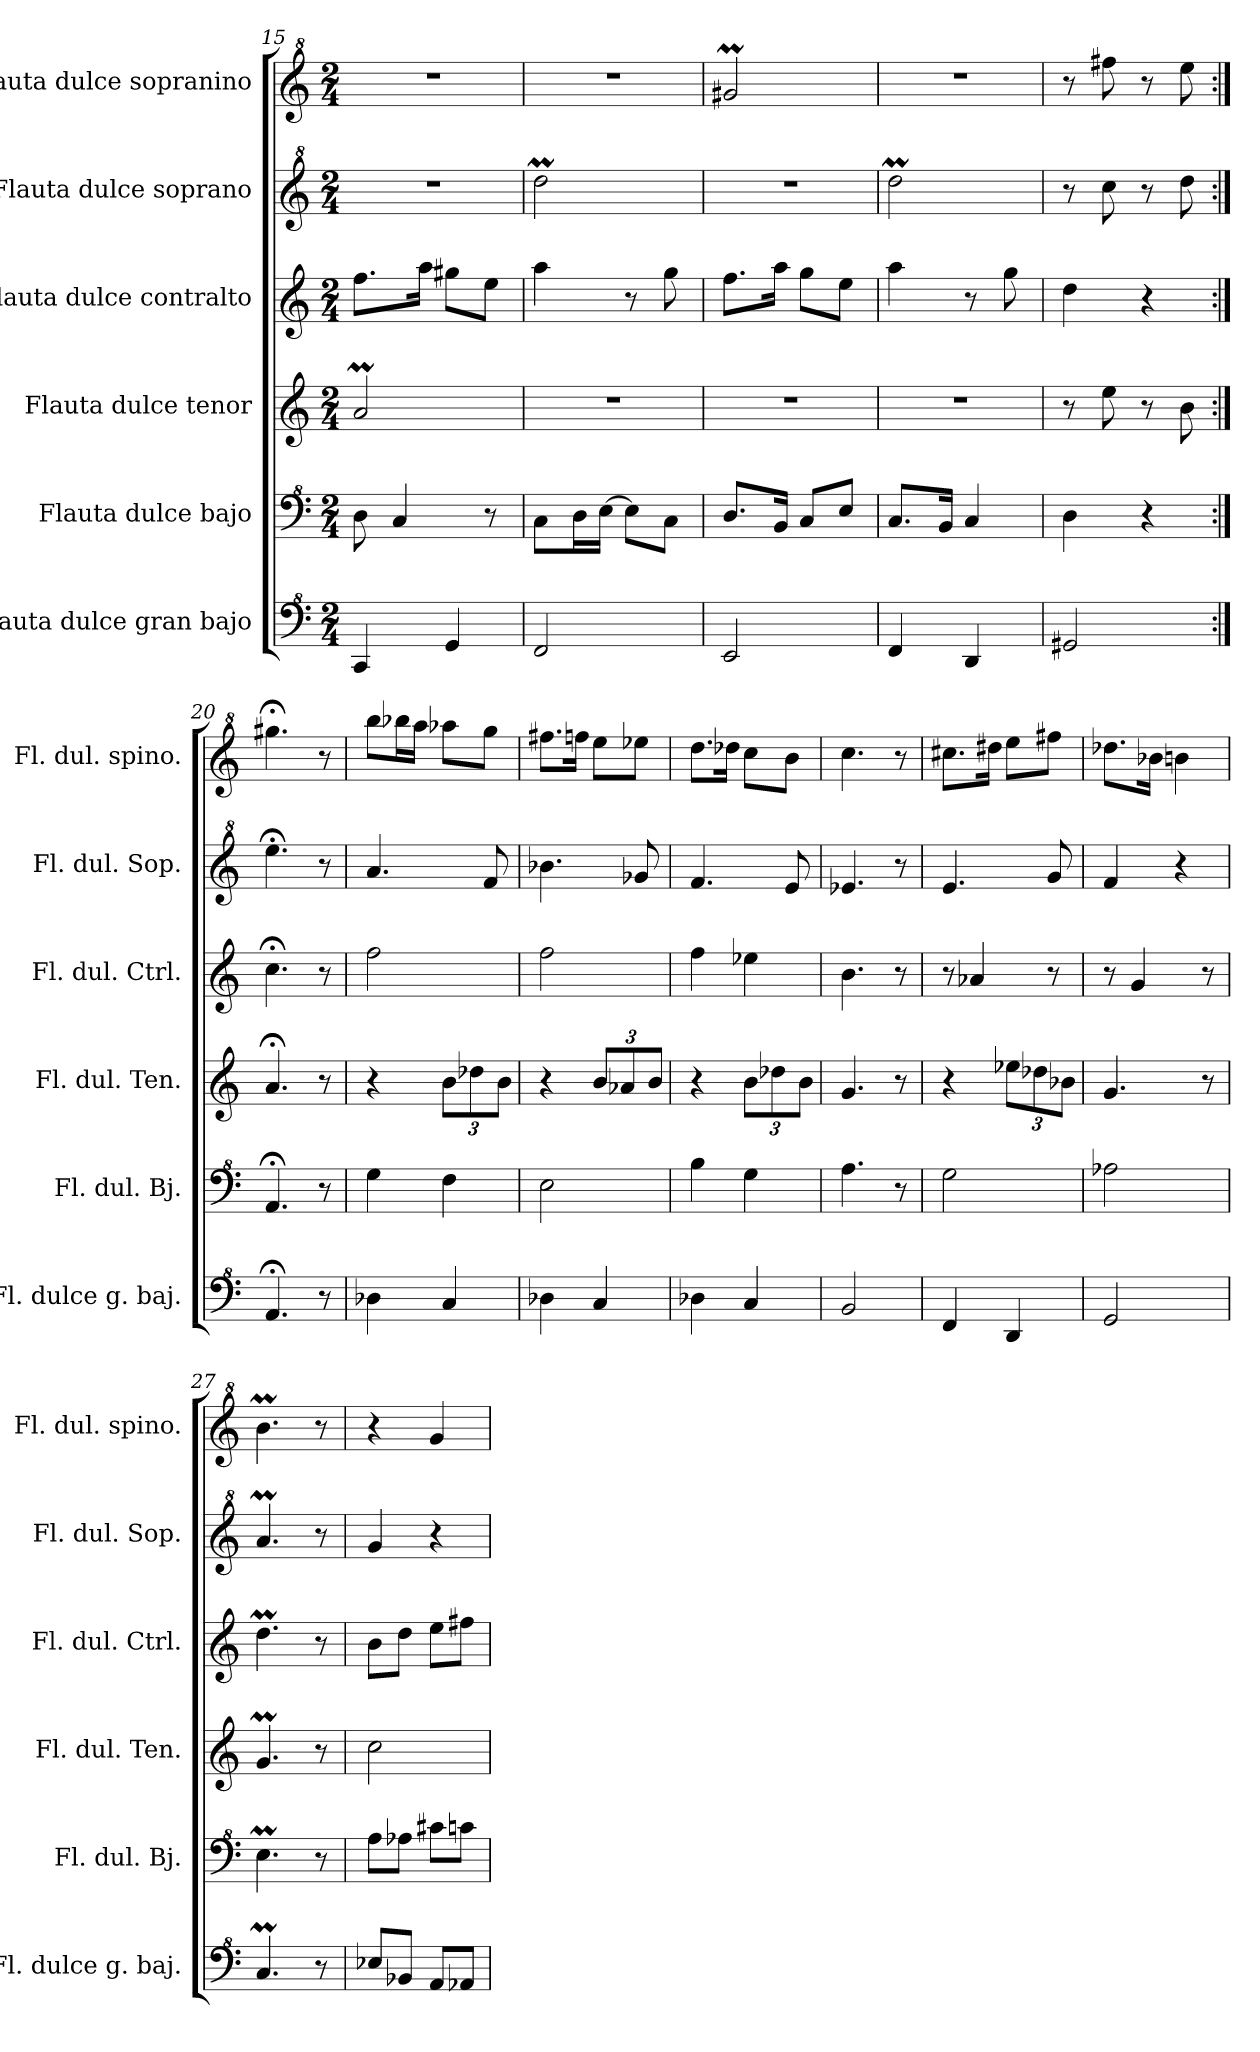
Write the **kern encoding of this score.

**kern	**kern	**kern	**kern	**kern	**kern
*part6	*part5	*part4	*part3	*part2	*part1
*staff6	*staff5	*staff4	*staff3	*staff2	*staff1
*I"Flauta dulce gran bajo	*I"Flauta dulce bajo	*I"Flauta dulce tenor	*I"Flauta dulce contralto	*I"Flauta dulce soprano	*I"Flauta dulce sopranino
*I'Fl. dulce g. baj.	*I'Fl. dul. Bj.	*I'Fl. dul. Ten.	*I'Fl. dul. Ctrl.	*I'Fl. dul. Sop.	*I'Fl. dul. spino.
*clefF^4	*clefF^4	*clefG2	*clefG2	*clefG^2	*clefG^2
*k[]	*k[]	*k[]	*k[]	*k[]	*k[]
*M2/4	*M2/4	*M2/4	*M2/4	*M2/4	*M2/4
=15	=15	=15	=15	=15	=15
4C/	8d\	2aM/	8.ff\L	2r	2r
.	4c/	.	.	.	.
.	.	.	16aa\Jk	.	.
4G/	.	.	8gg#X\L	.	.
.	8r	.	8ee\J	.	.
=16	=16	=16	=16	=16	=16
2F/	8c\L	2r	4aa\	2dddM\	2r
.	16d\L	.	.	.	.
.	[16e\JJ	.	.	.	.
.	8e\L]	.	8r	.	.
.	8c\J	.	8gg\	.	.
=17	=17	=17	=17	=17	=17
2E/	8.d/L	2r	8.ff\L	2r	2gg#Xm/
.	16B/Jk	.	16aa\Jk	.	.
.	8c/L	.	8gg\L	.	.
.	8e/J	.	8ee\J	.	.
!!LO:LB:g=z
=18	=18	=18	=18	=18	=18
4F/	8.c/L	2r	4aa\	2dddM\	2r
.	16B/Jk	.	.	.	.
4D/	4c/	.	8r	.	.
.	.	.	8gg\	.	.
=19	=19	=19	=19	=19	=19
2G#X/	4d\	8r	4dd\	8r	8r
.	.	8ee\	.	8ccc\	8fff#X\
.	4r	8r	4r	8r	8r
.	.	8b\	.	8ddd\	8eee\
=20:|!	=20:|!	=20:|!	=20:|!	=20:|!	=20:|!
4.A;</	4.A;</	4.a;</	4.cc;<\	4.eee;<\	4.ggg#X;<\
8r	8r	8r	8r	8r	8r
=21	=21	=21	=21	=21	=21
*	*	*	*	*	*MM50
4d-X\	4g\	4r	2ff\	4.aa/	8bbb\L
.	.	.	.	.	16bbb-X\L
.	.	.	.	.	16aaa\JJ
*	*	*Xbrackettup	*	*	*
4c/	4f\	12b\L	.	.	8aaa-X\L
.	.	12dd-X\	.	.	.
.	.	.	.	8ff/	8ggg\J
.	.	12b\J	.	.	.
=22	=22	=22	=22	=22	=22
4d-X\	2e\	4r	2ff\	4.bb-X\	8.fff#X\L
.	.	.	.	.	16fffn\Jk
4c/	.	12b/L	.	.	8eee\L
.	.	12a-X/	.	.	.
.	.	.	.	8gg-X/	8eee-X\J
.	.	12b/J	.	.	.
!!LO:PB:g=z
=23	=23	=23	=23	=23	=23
4d-X\	4b\	4r	4ff\	4.ff/	8.ddd\L
.	.	.	.	.	16ddd-X\Jk
4c/	4g\	12b\L	4ee-X\	.	8ccc\L
.	.	12dd-X\	.	.	.
.	.	.	.	8ee/	8bb\J
.	.	12b\J	.	.	.
=24	=24	=24	=24	=24	=24
2B/	4.a\	4.g/	4.b\	4.ee-X/	4.ccc\
.	8r	8r	8r	8r	8r
=25	=25	=25	=25	=25	=25
4F/	2g\	4r	8r	4.ee/	8.ccc#X\L
.	.	.	4a-X/	.	.
.	.	.	.	.	16ddd#X\Jk
4D/	.	12ee-X\L	.	.	8eee\L
.	.	12dd-X\	.	.	.
.	.	.	8r	8gg/	8fff#X\J
.	.	12b-X\J	.	.	.
=26	=26	=26	=26	=26	=26
2G/	2a-X\	4.g/	8r	4ff/	8.ddd-X\L
.	.	.	4g/	.	.
.	.	.	.	.	16bb-X\Jk
.	.	.	.	4r	4bbn\
.	.	8r	8r	.	.
=27	=27	=27	=27	=27	=27
4.cM/	4.em\	4.gM/	4.ddM\	4.aaM/	4.bbm\
8r	8r	8r	8r	8r	8r
=28	=28	=28	=28	=28	=28
*	*	*	*	*	*MM80
8e-X/L	8a\L	2cc\	8b\L	4gg/	4r
8B-X/J	8a-X\J	.	8dd\J	.	.
8A/L	8cc#X\L	.	8ee\L	4r	4gg/
8A-X/J	8ccn\J	.	8ff#X\J	.	.
=	=	=	=	=	=
*-	*-	*-	*-	*-	*-
